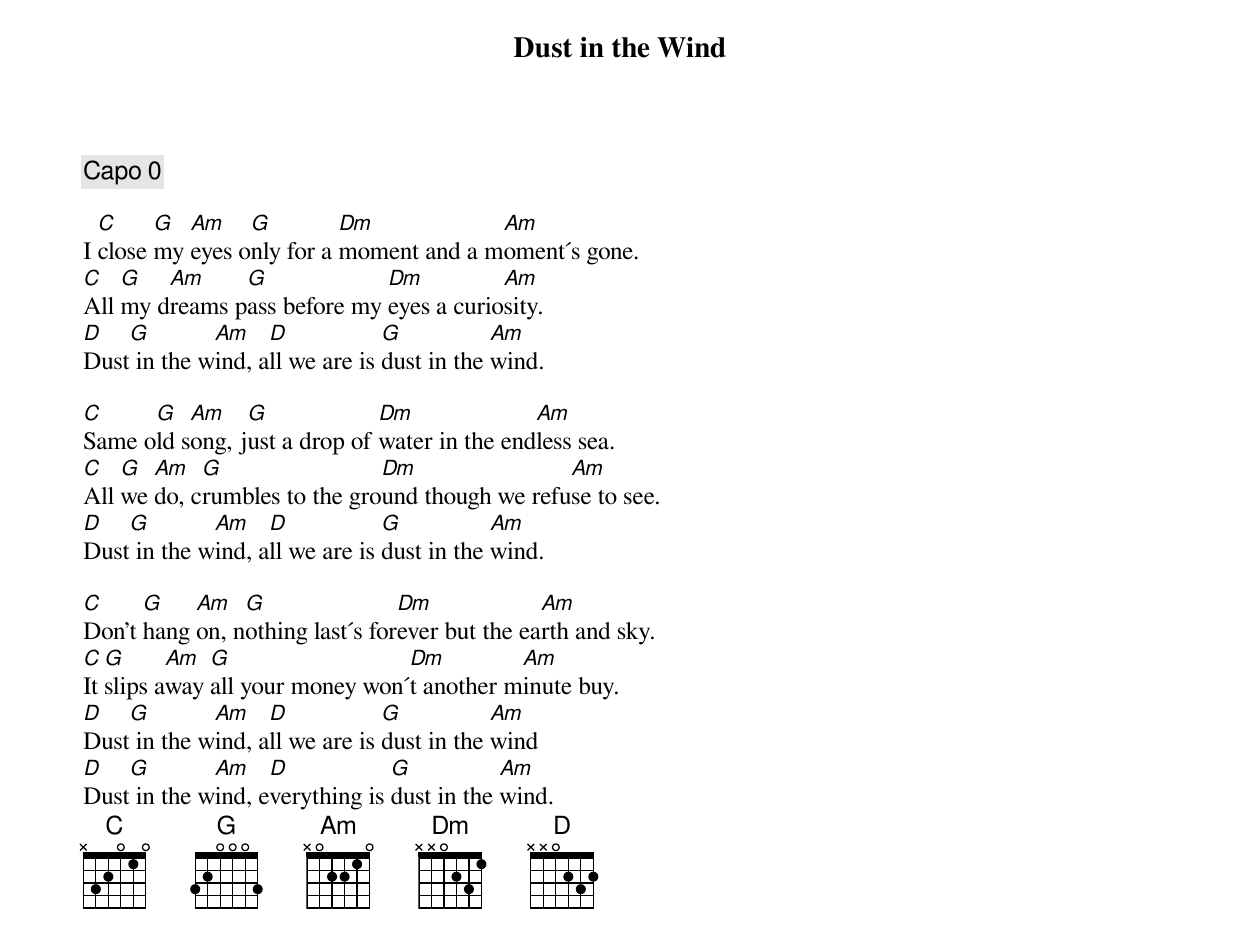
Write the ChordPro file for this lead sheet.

{title:Dust in the Wind}
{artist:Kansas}
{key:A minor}
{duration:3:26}
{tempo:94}
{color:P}

{comment: Capo 0}

I [C]close [G]my [Am]eyes o[G]nly for a [Dm]moment and a m[Am]oment´s gone.
[C]All [G]my d[Am]reams p[G]ass before my [Dm]eyes a curio[Am]sity.
[D]Dust[G] in the w[Am]ind, a[D]ll we are is [G]dust in the [Am]wind.

[C]Same o[G]ld s[Am]ong, j[G]ust a drop of [Dm]water in the end[Am]less sea.
[C]All [G]we [Am]do, c[G]rumbles to the gro[Dm]und though we refu[Am]se to see.
[D]Dust[G] in the w[Am]ind, a[D]ll we are is [G]dust in the [Am]wind.

[C]Don't [G]hang [Am]on, n[G]othing last´s for[Dm]ever but the ea[Am]rth and sky.
[C]It [G]slips a[Am]way [G]all your money won´[Dm]t another m[Am]inute buy.
[D]Dust[G] in the w[Am]ind, a[D]ll we are is [G]dust in the [Am]wind
[D]Dust[G] in the w[Am]ind, e[D]verything is [G]dust in the [Am]wind.
